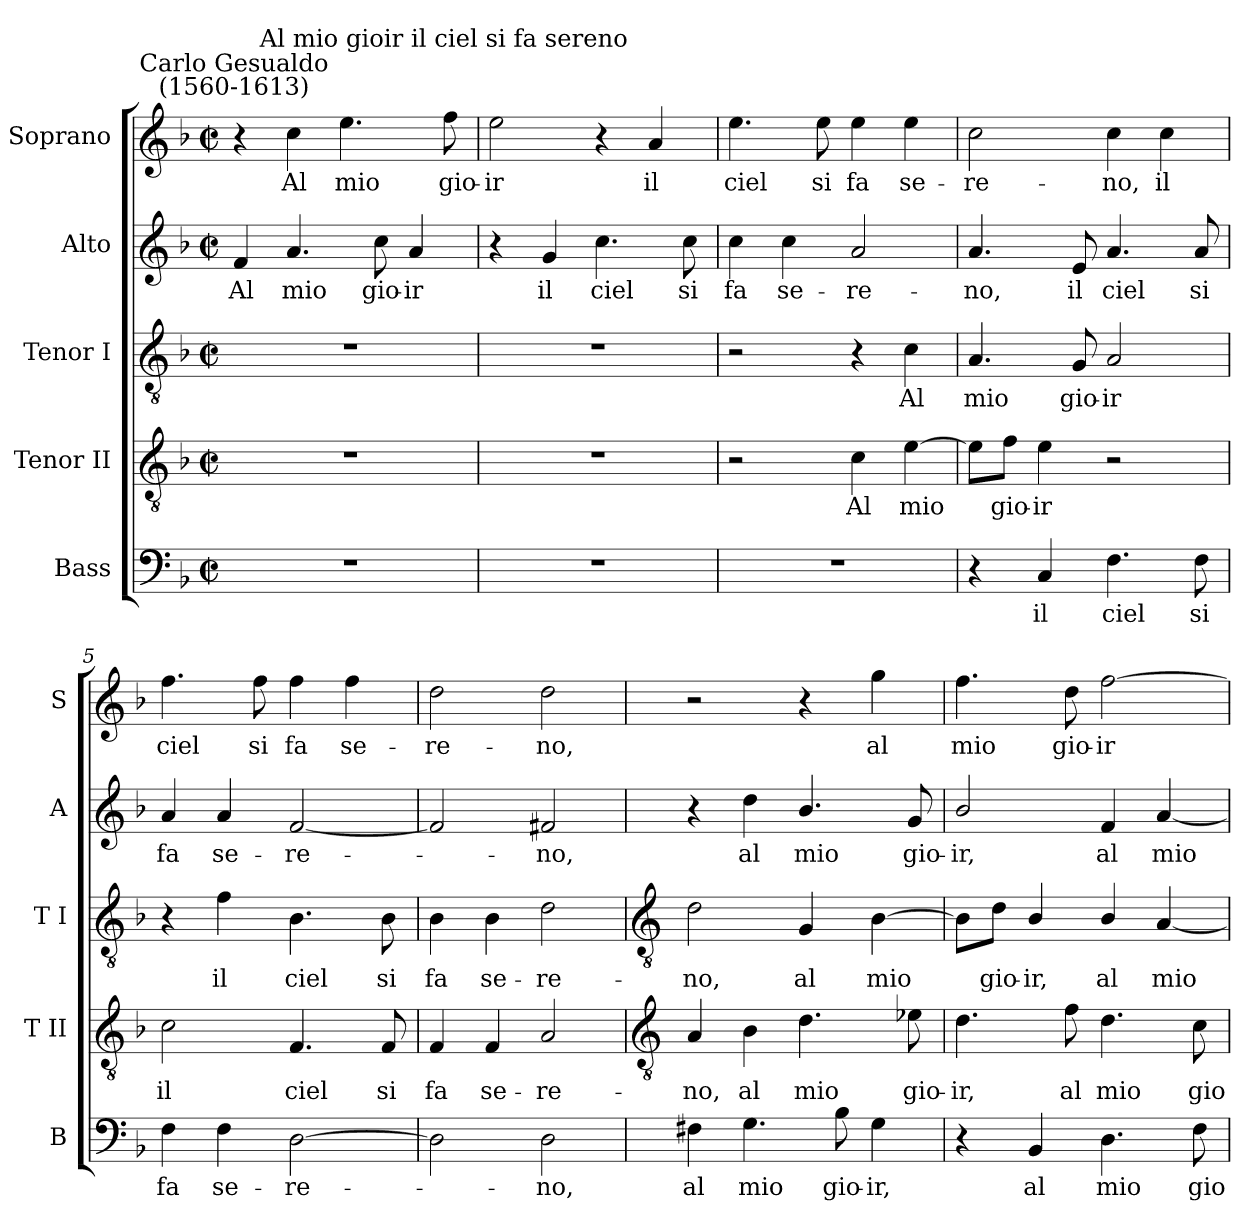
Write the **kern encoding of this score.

**kern	**text	**kern	**text	**kern	**text	**kern	**text	**kern	**text
*part5	*part5	*part4	*part4	*part3	*part3	*part2	*part2	*part1	*part1
*staff5	*staff5	*staff4	*staff4	*staff3	*staff3	*staff2	*staff2	*staff1	*staff1
*I"Bass	*	*I"Tenor II	*	*I"Tenor I	*	*I"Alto	*	*I"Soprano	*
*I'B	*	*I'T II	*	*I'T I	*	*I'A	*	*I'S	*
*clefF4	*	*clefGv2	*	*clefGv2	*	*clefG2	*	*clefG2	*
*k[b-]	*	*k[b-]	*	*k[b-]	*	*k[b-]	*	*k[b-]	*
*F:	*	*F:	*	*F:	*	*F:	*	*F:	*
*M2/2	*	*M2/2	*	*M2/2	*	*M2/2	*	*M2/2	*
*met(c|)	*	*met(c|)	*	*met(c|)	*	*met(c|)	*	*met(c|)	*
=1	=1	=1	=1	=1	=1	=1	=1	=1	=1
!	!	!	!	!	!	!	!	!LO:TX:a:cj:t=Carlo Gesualdo\n(1560-1613)	!
!	!	!	!	!	!	!	!LO:LY:b	!	!
1r	.	1r	.	1r	.	4f	Al	4r	.
!	!	!	!	!	!	!	!LO:LY:b	!	!LO:LY:b
.	.	.	.	.	.	4.a	mio	4cc	Al
!	!	!	!	!	!	!	!	!	!LO:LY:b
.	.	.	.	.	.	.	.	4.ee	mio
!	!	!	!	!	!	!	!LO:LY:b	!	!
.	.	.	.	.	.	8cc	gio-	.	.
!	!	!	!	!	!	!	!LO:LY:b	!	!
.	.	.	.	.	.	4a	-ir	.	.
!	!	!	!	!	!	!	!	!LO:TX:a:cj:t=Al mio gioir il ciel si fa sereno	!
!	!	!	!	!	!	!	!	!	!LO:LY:b
.	.	.	.	.	.	.	.	8ff	gio-
=2	=2	=2	=2	=2	=2	=2	=2	=2	=2
!	!	!	!	!	!	!	!	!	!LO:LY:b
1r	.	1r	.	1r	.	4r	.	2ee	-ir
!	!	!	!	!	!	!	!LO:LY:b	!	!
.	.	.	.	.	.	4g	il	.	.
!	!	!	!	!	!	!	!LO:LY:b	!	!
.	.	.	.	.	.	4.cc	ciel	4r	.
!	!	!	!	!	!	!	!	!	!LO:LY:b
.	.	.	.	.	.	.	.	4a	il
!	!	!	!	!	!	!	!LO:LY:b	!	!
.	.	.	.	.	.	8cc	si	.	.
=3	=3	=3	=3	=3	=3	=3	=3	=3	=3
!	!	!	!	!	!	!	!LO:LY:b	!	!LO:LY:b
1r	.	2r	.	2r	.	4cc	fa	4.ee	ciel
!	!	!	!	!	!	!	!LO:LY:b	!	!
.	.	.	.	.	.	4cc	se-	.	.
!	!	!	!	!	!	!	!	!	!LO:LY:b
.	.	.	.	.	.	.	.	8ee	si
!	!	!	!LO:LY:b	!	!	!	!LO:LY:b	!	!LO:LY:b
.	.	4c	Al	4r	.	2a	-re-	4ee	fa
!	!	!	!LO:LY:b	!	!LO:LY:b	!	!	!	!LO:LY:b
.	.	[4e	mio	4c	Al	.	.	4ee	se-
=4	=4	=4	=4	=4	=4	=4	=4	=4	=4
!	!	!	!	!	!LO:LY:b	!	!LO:LY:b	!	!LO:LY:b
4r	.	8e\L]	.	4.A	mio	4.a	-no,	2cc	-re-
!	!	!	!LO:LY:b	!	!	!	!	!	!
.	.	8f\J	gio-	.	.	.	.	.	.
!	!LO:LY:b	!	!LO:LY:b	!	!	!	!	!	!
4C	il	4e	-ir	.	.	.	.	.	.
!	!	!	!	!	!LO:LY:b	!	!LO:LY:b	!	!
.	.	.	.	8G	gio-	8e	il	.	.
!	!LO:LY:b	!	!	!	!LO:LY:b	!	!LO:LY:b	!	!LO:LY:b
4.F	ciel	2r	.	2A	-ir	4.a	ciel	4cc	-no,
!	!	!	!	!	!	!	!	!	!LO:LY:b
.	.	.	.	.	.	.	.	4cc	il
!	!LO:LY:b	!	!	!	!	!	!LO:LY:b	!	!
8F	si	.	.	.	.	8a	si	.	.
=5	=5	=5	=5	=5	=5	=5	=5	=5	=5
!	!LO:LY:b	!	!LO:LY:b	!	!	!	!LO:LY:b	!	!LO:LY:b
4F	fa	2c	il	4r	.	4a	fa	4.ff	ciel
!	!LO:LY:b	!	!	!	!LO:LY:b	!	!LO:LY:b	!	!
4F	se-	.	.	4f	il	4a	se-	.	.
!	!	!	!	!	!	!	!	!	!LO:LY:b
.	.	.	.	.	.	.	.	8ff	si
!	!LO:LY:b	!	!LO:LY:b	!	!LO:LY:b	!	!LO:LY:b	!	!LO:LY:b
[2D	-re-	4.F	ciel	4.B-	ciel	[2f	-re-	4ff	fa
!	!	!	!	!	!	!	!	!	!LO:LY:b
.	.	.	.	.	.	.	.	4ff	se-
!	!	!	!LO:LY:b	!	!LO:LY:b	!	!	!	!
.	.	8F	si	8B-	si	.	.	.	.
=6	=6	=6	=6	=6	=6	=6	=6	=6	=6
!	!	!	!LO:LY:b	!	!LO:LY:b	!	!	!	!LO:LY:b
2D]	.	4F	fa	4B-	fa	2f]	.	2dd	-re-
!	!	!	!LO:LY:b	!	!LO:LY:b	!	!	!	!
.	.	4F	se-	4B-	se-	.	.	.	.
!	!LO:LY:b	!	!LO:LY:b	!	!LO:LY:b	!	!LO:LY:b	!	!LO:LY:b
2D	no,	2A	-re-	2d	-re-	2f#X	no,	2dd	-no,
!!LO:LB:g=z
=7	=7	=7	=7	=7	=7	=7	=7	=7	=7
*	*	*clefGv2	*	*clefGv2	*	*	*	*	*
!	!LO:LY:b	!	!LO:LY:b	!	!LO:LY:b	!	!	!	!
4F#X	al	4A	-no,	2d	-no,	4r	.	2r	.
!	!LO:LY:b	!	!LO:LY:b	!	!	!	!LO:LY:b	!	!
4.G	mio	4B-	al	.	.	4dd	al	.	.
!	!	!	!LO:LY:b	!	!LO:LY:b	!	!LO:LY:b	!	!
.	.	4.d	mio	4G	al	4.b-/	mio	4r	.
!	!LO:LY:b	!	!	!	!	!	!	!	!
8B-	gio-	.	.	.	.	.	.	.	.
!	!LO:LY:b	!	!	!	!LO:LY:b	!	!	!	!LO:LY:b
4G	-ir,	.	.	[4B-	mio	.	.	4gg	al
!	!	!	!LO:LY:b	!	!	!	!LO:LY:b	!	!
.	.	8e-X	gio-	.	.	8g	gio-	.	.
=8	=8	=8	=8	=8	=8	=8	=8	=8	=8
!	!	!	!LO:LY:b	!	!	!	!LO:LY:b	!	!LO:LY:b
4r	.	4.d	-ir,	8B-\L]	.	2b-/	-ir,	4.ff	mio
!	!	!	!	!	!LO:LY:b	!	!	!	!
.	.	.	.	8d\J	gio-	.	.	.	.
!	!LO:LY:b	!	!	!	!LO:LY:b	!	!	!	!
4BB-	al	.	.	4B-/	-ir,	.	.	.	.
!	!	!	!LO:LY:b	!	!	!	!	!	!LO:LY:b
.	.	8f	al	.	.	.	.	8dd	gio-
!	!LO:LY:b	!	!LO:LY:b	!	!LO:LY:b	!	!LO:LY:b	!	!LO:LY:b
4.D	mio	4.d	mio	4B-/	al	4f	al	[2ff	-ir
!	!	!	!	!	!LO:LY:b	!	!LO:LY:b	!	!
.	.	.	.	[4A	mio	[4a	mio	.	.
!	!LO:LY:b	!	!LO:LY:b	!	!	!	!	!	!
8F	gio-	8c	gio-	.	.	.	.	.	.
=	=	=	=	=	=	=	=	=	=
*-	*-	*-	*-	*-	*-	*-	*-	*-	*-
